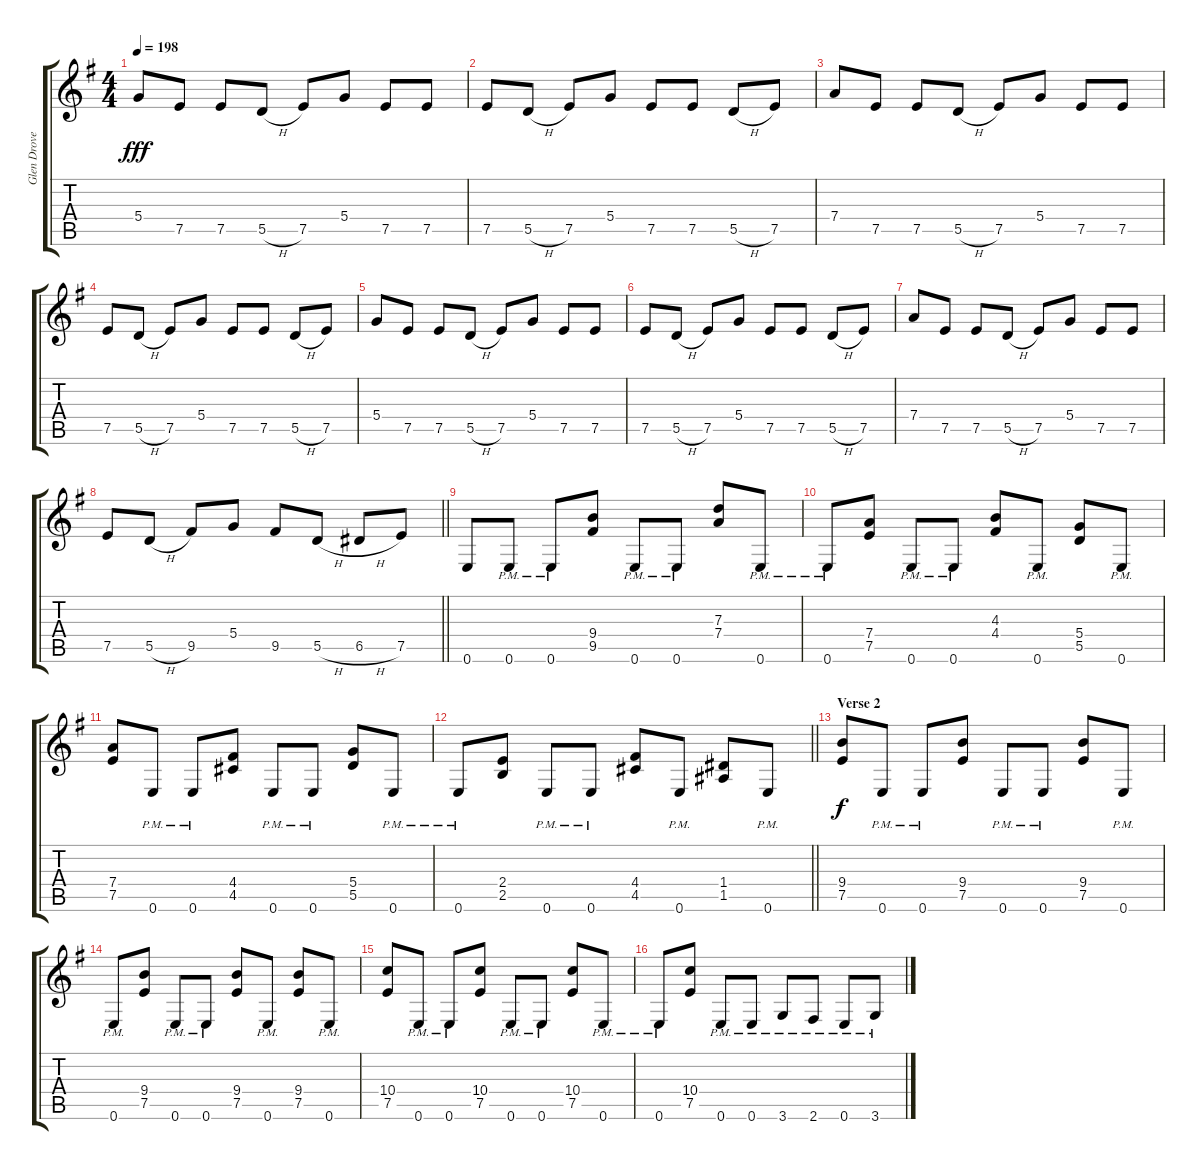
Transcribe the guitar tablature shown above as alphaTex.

\track ("Glen Drover" "Glen Drove") {instrument overdrivenguitar}
\staff {score tabs}
\tuning (E4 B3 G3 D3 A2 E2) {hide}
\ts (4 4)
\tempo 198
\clef g2
\ks g
5.4.8{dy fff} 7.5.8 7.5.8 5.5{h}.8 7.5.8 5.4.8 7.5.8 7.5.8 |
7.5.8 5.5{h}.8 7.5.8 5.4.8 7.5.8 7.5.8 5.5{h}.8 7.5.8 |
7.4.8 7.5.8 7.5.8 5.5{h}.8 7.5.8 5.4.8 7.5.8 7.5.8 |
7.5.8 5.5{h}.8 7.5.8 5.4.8 7.5.8 7.5.8 5.5{h}.8 7.5.8 |
5.4.8 7.5.8 7.5.8 5.5{h}.8 7.5.8 5.4.8 7.5.8 7.5.8 |
7.5.8 5.5{h}.8 7.5.8 5.4.8 7.5.8 7.5.8 5.5{h}.8 7.5.8 |
7.4.8 7.5.8 7.5.8 5.5{h}.8 7.5.8 5.4.8 7.5.8 7.5.8 |
\barLineRight lightlight
7.5.8 5.5{h}.8 9.5.8 5.4.8 9.5.8 5.5{h}.8 6.5{h}.8 7.5.8 |
0.6.8 0.6{pm}.8 0.6{pm}.8 (9.4 9.5).8 0.6{pm}.8 0.6{pm}.8 (7.3 7.4).8 0.6{pm}.8 |
0.6{pm}.8 (7.4 7.5).8 0.6{pm}.8 0.6{pm}.8 (4.3 4.4).8 0.6{pm}.8 (5.4 5.5).8 0.6{pm}.8 |
(7.4 7.5).8 0.6{pm}.8 0.6{pm}.8 (4.4 4.5).8 0.6{pm}.8 0.6{pm}.8 (5.4 5.5).8 0.6{pm}.8 |
\barLineRight lightlight
0.6{pm}.8 (2.4 2.5).8 0.6{pm}.8 0.6{pm}.8 (4.4 4.5).8 0.6{pm}.8 (1.4 1.5).8 0.6{pm}.8 |
\section ("" "Verse 2")
(9.4 7.5).8{dy f} 0.6{pm}.8 0.6{pm}.8 (9.4 7.5).8 0.6{pm}.8 0.6{pm}.8 (9.4 7.5).8 0.6{pm}.8 |
0.6{pm}.8 (9.4 7.5).8 0.6{pm}.8 0.6{pm}.8 (9.4 7.5).8 0.6{pm}.8 (9.4 7.5).8 0.6{pm}.8 |
(10.4 7.5).8 0.6{pm}.8 0.6{pm}.8 (10.4 7.5).8 0.6{pm}.8 0.6{pm}.8 (10.4 7.5).8 0.6{pm}.8 |
0.6{pm}.8 (10.4 7.5).8 0.6{pm}.8 0.6{pm}.8 3.6{pm}.8 2.6{pm}.8 0.6{pm}.8 3.6{pm}.8
